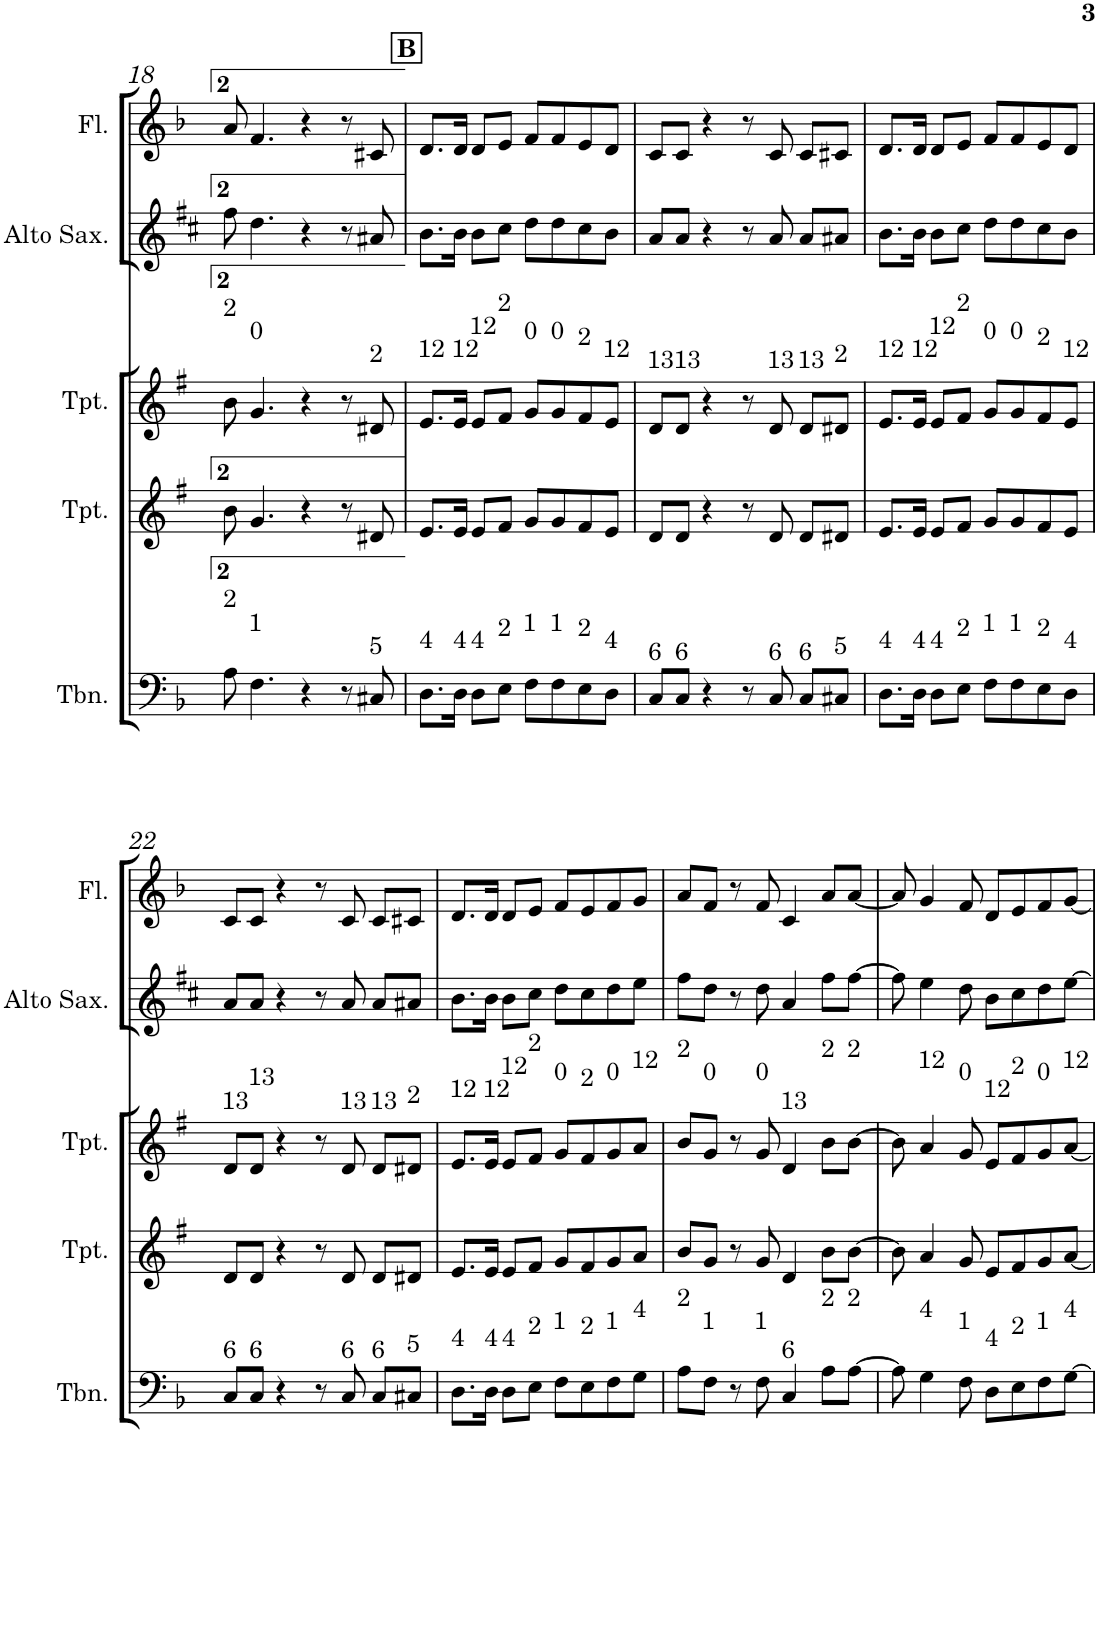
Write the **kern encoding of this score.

**kern	**kern	**kern	**kern	**kern
*part5	*part4	*part3	*part2	*part1
*staff5	*staff4	*staff3	*staff2	*staff1
*I"C ClavF	*I"Bb	*I"Bb - Pirata	*I"Eb	*I"C ClavG
!!LO:PB:g=z
*clefF4	*clefG2	*clefG2	*clefG2	*clefG2
*	*Trd1c2	*Trd1c2	*Trd5c9	*
*k[b-]	*k[f#]	*k[f#]	*k[f#c#]	*k[b-]
*F:	*G:	*G:	*D:	*F:
*M4/4	*M4/4	*M4/4	*M4/4	*M4/4
=18	=18	=18	=18	=18
!	!	!LO:TX:a:t=2	!	!
!LO:TX:a:t=2	!	!	!	!
8A\	8b\	8b\	8ff#\	8a/
!	!	!LO:TX:a:t=0	!	!
!LO:TX:a:t=1	!	!	!	!
4.F\	4.g/	4.g/	4.dd\	4.f/
4r	4r	4r	4r	4r
8r	8r	8r	8r	8r
!	!	!LO:TX:a:t=2	!	!
!LO:TX:a:t=5	!	!	!	!
8C#X/	8d#X/	8d#X/	8a#X/	8c#X/
!!LO:REH:place=s1:a:B:cj:t=B
=19	=19	=19	=19	=19
!	!	!LO:TX:a:t=12	!	!
!LO:TX:a:t=4	!	!	!	!
8.D\L	8.e/L	8.e/L	8.b\L	8.d/L
!	!	!LO:TX:a:t=12	!	!
!LO:TX:a:t=4	!	!	!	!
16D\Jk	16e/Jk	16e/Jk	16b\Jk	16d/Jk
!	!	!LO:TX:a:t=12	!	!
!LO:TX:a:t=4	!	!	!	!
8D\L	8e/L	8e/L	8b\L	8d/L
!	!	!LO:TX:a:t=2	!	!
!LO:TX:a:t=2	!	!	!	!
8E\J	8f#/J	8f#/J	8cc#\J	8e/J
!	!	!LO:TX:a:t=0	!	!
!LO:TX:a:t=1	!	!	!	!
8F\L	8g/L	8g/L	8dd\L	8f/L
!	!	!LO:TX:a:t=0	!	!
!LO:TX:a:t=1	!	!	!	!
8F\	8g/	8g/	8dd\	8f/
!	!	!LO:TX:a:t=2	!	!
!LO:TX:a:t=2	!	!	!	!
8E\	8f#/	8f#/	8cc#\	8e/
!	!	!LO:TX:a:t=12	!	!
!LO:TX:a:t=4	!	!	!	!
8D\J	8e/J	8e/J	8b\J	8d/J
=20	=20	=20	=20	=20
!	!	!LO:TX:a:t=13	!	!
!LO:TX:a:t=6	!	!	!	!
8C/L	8d/L	8d/L	8a/L	8c/L
!	!	!LO:TX:a:t=13	!	!
!LO:TX:a:t=6	!	!	!	!
8C/J	8d/J	8d/J	8a/J	8c/J
4r	4r	4r	4r	4r
8r	8r	8r	8r	8r
!	!	!LO:TX:a:t=13	!	!
!LO:TX:a:t=6	!	!	!	!
8C/	8d/	8d/	8a/	8c/
!	!	!LO:TX:a:t=13	!	!
!LO:TX:a:t=6	!	!	!	!
8C/L	8d/L	8d/L	8a/L	8c/L
!	!	!LO:TX:a:t=2	!	!
!LO:TX:a:t=5	!	!	!	!
8C#X/J	8d#X/J	8d#X/J	8a#X/J	8c#X/J
=21	=21	=21	=21	=21
!	!	!LO:TX:a:t=12	!	!
!LO:TX:a:t=4	!	!	!	!
8.D\L	8.e/L	8.e/L	8.b\L	8.d/L
!	!	!LO:TX:a:t=12	!	!
!LO:TX:a:t=4	!	!	!	!
16D\Jk	16e/Jk	16e/Jk	16b\Jk	16d/Jk
!	!	!LO:TX:a:t=12	!	!
!LO:TX:a:t=4	!	!	!	!
8D\L	8e/L	8e/L	8b\L	8d/L
!	!	!LO:TX:a:t=2	!	!
!LO:TX:a:t=2	!	!	!	!
8E\J	8f#/J	8f#/J	8cc#\J	8e/J
!	!	!LO:TX:a:t=0	!	!
!LO:TX:a:t=1	!	!	!	!
8F\L	8g/L	8g/L	8dd\L	8f/L
!	!	!LO:TX:a:t=0	!	!
!LO:TX:a:t=1	!	!	!	!
8F\	8g/	8g/	8dd\	8f/
!	!	!LO:TX:a:t=2	!	!
!LO:TX:a:t=2	!	!	!	!
8E\	8f#/	8f#/	8cc#\	8e/
!	!	!LO:TX:a:t=12	!	!
!LO:TX:a:t=4	!	!	!	!
8D\J	8e/J	8e/J	8b\J	8d/J
!!LO:LB:g=z
=22	=22	=22	=22	=22
!	!	!LO:TX:a:t=13	!	!
!LO:TX:a:t=6	!	!	!	!
8C/L	8d/L	8d/L	8a/L	8c/L
!	!	!LO:TX:a:t=13	!	!
!LO:TX:a:t=6	!	!	!	!
8C/J	8d/J	8d/J	8a/J	8c/J
4r	4r	4r	4r	4r
8r	8r	8r	8r	8r
!	!	!LO:TX:a:t=13	!	!
!LO:TX:a:t=6	!	!	!	!
8C/	8d/	8d/	8a/	8c/
!	!	!LO:TX:a:t=13	!	!
!LO:TX:a:t=6	!	!	!	!
8C/L	8d/L	8d/L	8a/L	8c/L
!	!	!LO:TX:a:t=2	!	!
!LO:TX:a:t=5	!	!	!	!
8C#X/J	8d#X/J	8d#X/J	8a#X/J	8c#X/J
=23	=23	=23	=23	=23
!	!	!LO:TX:a:t=12	!	!
!LO:TX:a:t=4	!	!	!	!
8.D\L	8.e/L	8.e/L	8.b\L	8.d/L
!	!	!LO:TX:a:t=12	!	!
!LO:TX:a:t=4	!	!	!	!
16D\Jk	16e/Jk	16e/Jk	16b\Jk	16d/Jk
!	!	!LO:TX:a:t=12	!	!
!LO:TX:a:t=4	!	!	!	!
8D\L	8e/L	8e/L	8b\L	8d/L
!	!	!LO:TX:a:t=2	!	!
!LO:TX:a:t=2	!	!	!	!
8E\J	8f#/J	8f#/J	8cc#\J	8e/J
!	!	!LO:TX:a:t=0	!	!
!LO:TX:a:t=1	!	!	!	!
8F\L	8g/L	8g/L	8dd\L	8f/L
!	!	!LO:TX:a:t=2	!	!
!LO:TX:a:t=2	!	!	!	!
8E\	8f#/	8f#/	8cc#\	8e/
!	!	!LO:TX:a:t=0	!	!
!LO:TX:a:t=1	!	!	!	!
8F\	8g/	8g/	8dd\	8f/
!	!	!LO:TX:a:t=12	!	!
!LO:TX:a:t=4	!	!	!	!
8G\J	8a/J	8a/J	8ee\J	8g/J
=24	=24	=24	=24	=24
!	!	!LO:TX:a:t=2	!	!
!LO:TX:a:t=2	!	!	!	!
8A\L	8b/L	8b/L	8ff#\L	8a/L
!	!	!LO:TX:a:t=0	!	!
!LO:TX:a:t=1	!	!	!	!
8F\J	8g/J	8g/J	8dd\J	8f/J
8r	8r	8r	8r	8r
!	!	!LO:TX:a:t=0	!	!
!LO:TX:a:t=1	!	!	!	!
8F\	8g/	8g/	8dd\	8f/
!	!	!LO:TX:a:t=13	!	!
!LO:TX:a:t=6	!	!	!	!
4C/	4d/	4d/	4a/	4c/
!	!	!LO:TX:a:t=2	!	!
!LO:TX:a:t=2	!	!	!	!
8A\L	8b\L	8b\L	8ff#\L	8a/L
!	!	!LO:TX:a:t=2	!	!
!LO:TX:a:t=2	!	!	!	!
[>8A\J	[>8b\J	[>8b\J	[>8ff#\J	[<8a/J
=25	=25	=25	=25	=25
8A\]	8b\]	8b\]	8ff#\]	8a/]
!	!	!LO:TX:a:t=12	!	!
!LO:TX:a:t=4	!	!	!	!
4G\	4a/	4a/	4ee\	4g/
!	!	!LO:TX:a:t=0	!	!
!LO:TX:a:t=1	!	!	!	!
8F\	8g/	8g/	8dd\	8f/
!	!	!LO:TX:a:t=12	!	!
!LO:TX:a:t=4	!	!	!	!
8D\L	8e/L	8e/L	8b\L	8d/L
!	!	!LO:TX:a:t=2	!	!
!LO:TX:a:t=2	!	!	!	!
8E\	8f#/	8f#/	8cc#\	8e/
!	!	!LO:TX:a:t=0	!	!
!LO:TX:a:t=1	!	!	!	!
8F\	8g/	8g/	8dd\	8f/
!	!	!LO:TX:a:t=12	!	!
!LO:TX:a:t=4	!	!	!	!
[>8G\J	[<8a/J	[<8a/J	[>8ee\J	[<8g/J
=	=	=	=	=
*-	*-	*-	*-	*-
